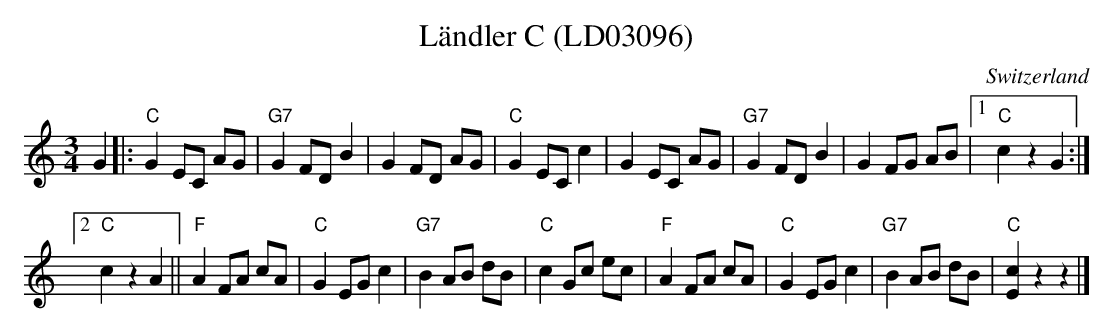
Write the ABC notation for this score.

X:1
T:Ländler C (LD03096)
O:Switzerland
M:3/4
L:1/8
K:C major
G2 |: "C"G2EC AG | "G7"G2 FD B2 | G2 FD AG | "C"G2 EC c2 | G2 EC AG | "G7"G2 FD B2 | G2 FG AB |1 "C"c2 z2 G2 :|2
"C"c2 z2 A2 || "F"A2 FA cA | "C"G2 EG c2 | "G7"B2 AB dB | "C"c2 Gc ec | "F"A2 FA cA | "C"G2 EG c2 | "G7"B2 AB dB | "C"[E2c2] z2z2 |]
